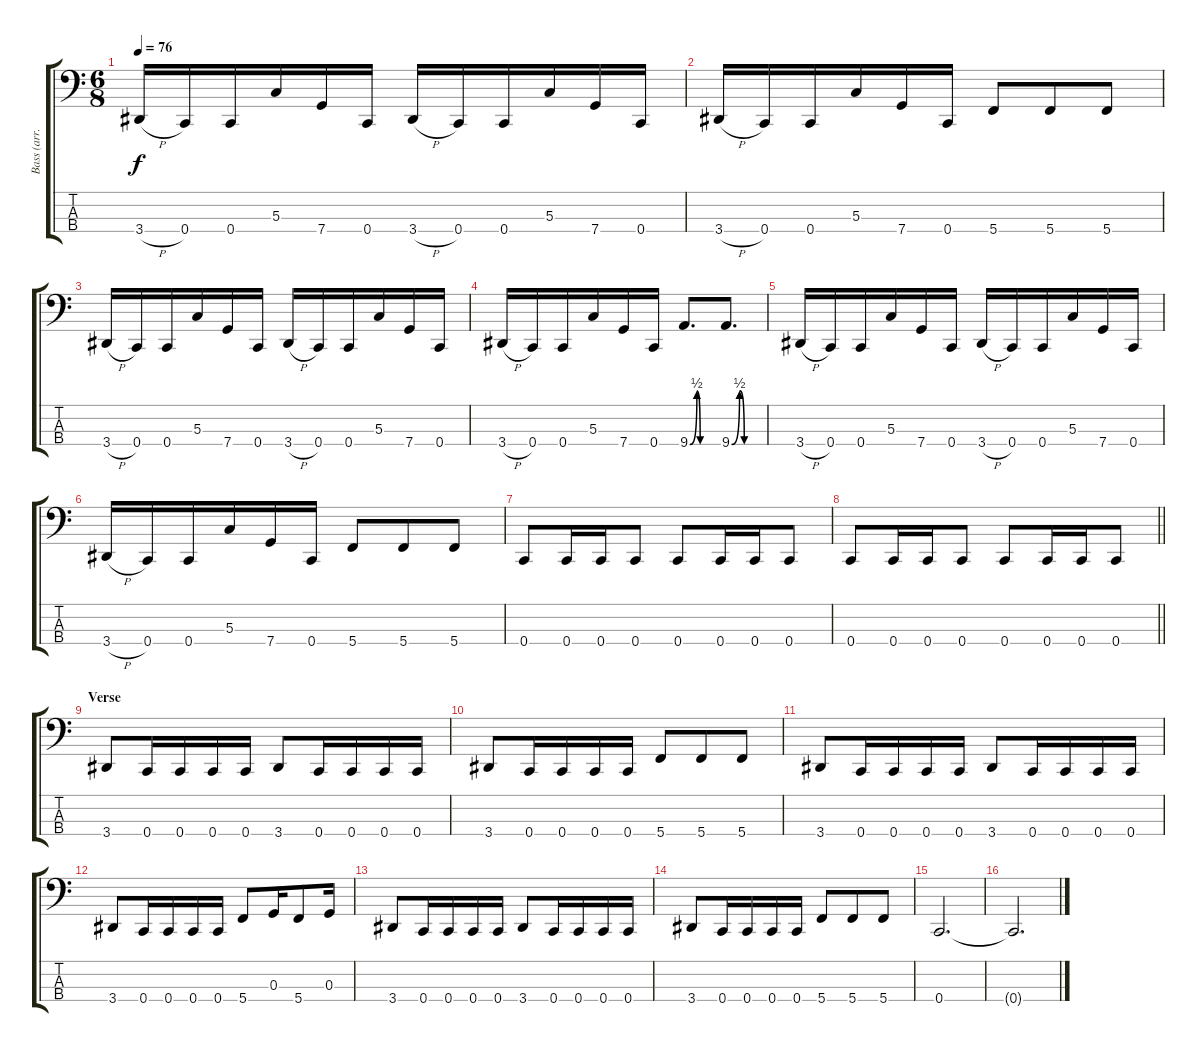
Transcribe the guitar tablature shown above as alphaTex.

\track ("Bass (arr. 4 string)" "Bass (arr.") {instrument electricbassfinger}
\staff {score tabs}
\tuning (F2 C2 G1 C1) {hide}
\ts (6 8)
\tempo 76
\clef f4
\ks c
3.4{h}.16{dy f} 0.4.16 0.4.16 5.3.16 7.4.16 0.4.16 3.4{h}.16 0.4.16 0.4.16 5.3.16 7.4.16 0.4.16 |
3.4{h}.16 0.4.16 0.4.16 5.3.16 7.4.16 0.4.16 5.4.8 5.4.8 5.4.8 |
3.4{h}.16 0.4.16 0.4.16 5.3.16 7.4.16 0.4.16 3.4{h}.16 0.4.16 0.4.16 5.3.16 7.4.16 0.4.16 |
3.4{h}.16 0.4.16 0.4.16 5.3.16 7.4.16 0.4.16 9.4{be (custom 0 0 15 2 22 0 45 0 60 0)}.8{d} 9.4{be (custom 0 0 15 2 24 0 45 0 60 0)}.8{d} |
3.4{h}.16 0.4.16 0.4.16 5.3.16 7.4.16 0.4.16 3.4{h}.16 0.4.16 0.4.16 5.3.16 7.4.16 0.4.16 |
3.4{h}.16 0.4.16 0.4.16 5.3.16 7.4.16 0.4.16 5.4.8 5.4.8 5.4.8 |
0.4.8 0.4.16 0.4.16 0.4.8 0.4.8 0.4.16 0.4.16 0.4.8 |
\barLineRight lightlight
0.4.8 0.4.16 0.4.16 0.4.8 0.4.8 0.4.16 0.4.16 0.4.8 |
\section ("" "Verse")
3.4.8 0.4.16 0.4.16 0.4.16 0.4.16 3.4.8 0.4.16 0.4.16 0.4.16 0.4.16 |
3.4.8 0.4.16 0.4.16 0.4.16 0.4.16 5.4.8 5.4.8 5.4.8 |
3.4.8 0.4.16 0.4.16 0.4.16 0.4.16 3.4.8 0.4.16 0.4.16 0.4.16 0.4.16 |
3.4.8 0.4.16 0.4.16 0.4.16 0.4.16 5.4.8 0.3.16 5.4.8 0.3.16 |
3.4.8 0.4.16 0.4.16 0.4.16 0.4.16 3.4.8 0.4.16 0.4.16 0.4.16 0.4.16 |
3.4.8 0.4.16 0.4.16 0.4.16 0.4.16 5.4.8 5.4.8 5.4.8 |
0.4.2{d} |
0.4{t}.2{d}
